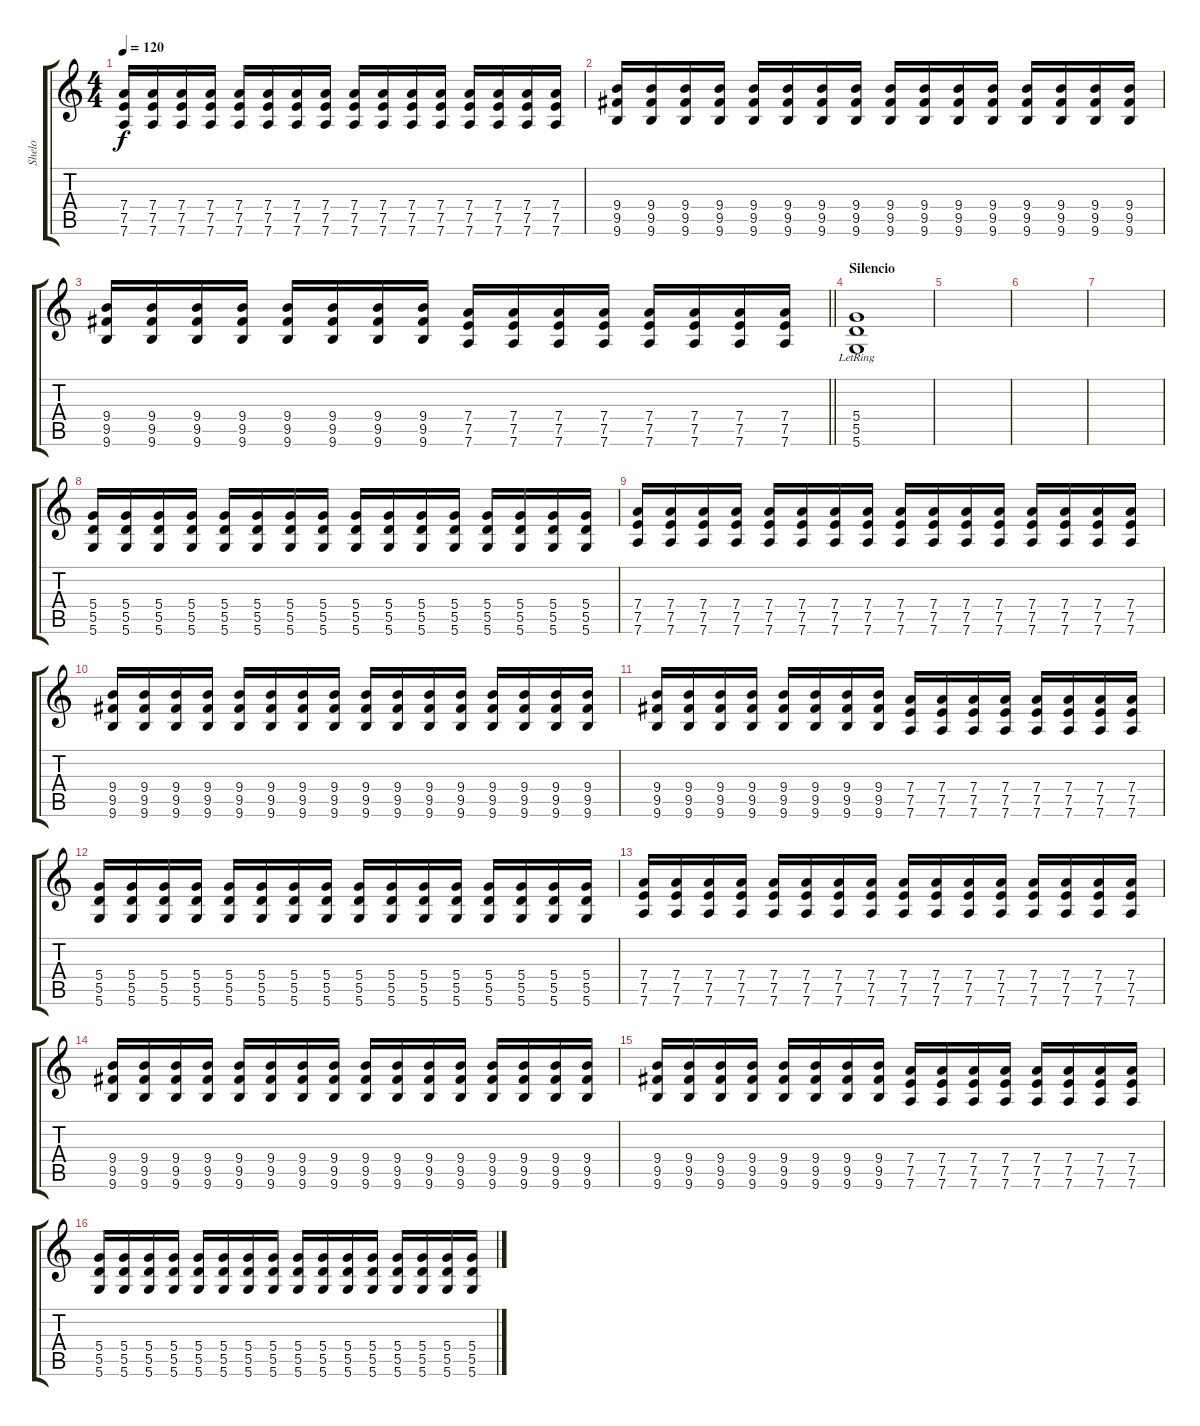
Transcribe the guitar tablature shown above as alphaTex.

\track ("Shelo" "Shelo") {instrument distortionguitar}
\staff {score tabs}
\tuning (E4 B3 G3 D3 A2 D2) {hide}
\ts (4 4)
\tempo 120
\clef g2
\ks c
(7.4 7.5 7.6).16{dy f} (7.4 7.5 7.6).16 (7.4 7.5 7.6).16 (7.4 7.5 7.6).16 (7.4 7.5 7.6).16 (7.4 7.5 7.6).16 (7.4 7.5 7.6).16 (7.4 7.5 7.6).16 (7.4 7.5 7.6).16 (7.4 7.5 7.6).16 (7.4 7.5 7.6).16 (7.4 7.5 7.6).16 (7.4 7.5 7.6).16 (7.4 7.5 7.6).16 (7.4 7.5 7.6).16 (7.4 7.5 7.6).16 |
(9.4 9.5 9.6).16 (9.4 9.5 9.6).16 (9.4 9.5 9.6).16 (9.4 9.5 9.6).16 (9.4 9.5 9.6).16 (9.4 9.5 9.6).16 (9.4 9.5 9.6).16 (9.4 9.5 9.6).16 (9.4 9.5 9.6).16 (9.4 9.5 9.6).16 (9.4 9.5 9.6).16 (9.4 9.5 9.6).16 (9.4 9.5 9.6).16 (9.4 9.5 9.6).16 (9.4 9.5 9.6).16 (9.4 9.5 9.6).16 |
\barLineRight lightlight
(9.4 9.5 9.6).16 (9.4 9.5 9.6).16 (9.4 9.5 9.6).16 (9.4 9.5 9.6).16 (9.4 9.5 9.6).16 (9.4 9.5 9.6).16 (9.4 9.5 9.6).16 (9.4 9.5 9.6).16 (7.4 7.5 7.6).16 (7.4 7.5 7.6).16 (7.4 7.5 7.6).16 (7.4 7.5 7.6).16 (7.4 7.5 7.6).16 (7.4 7.5 7.6).16 (7.4 7.5 7.6).16 (7.4 7.5 7.6).16 |
\section ("" "Silencio")
(5.4{lr} 5.5 5.6).1 |
|
|
|
(5.4 5.5 5.6).16 (5.4 5.5 5.6).16 (5.4 5.5 5.6).16 (5.4 5.5 5.6).16 (5.4 5.5 5.6).16 (5.4 5.5 5.6).16 (5.4 5.5 5.6).16 (5.4 5.5 5.6).16 (5.4 5.5 5.6).16 (5.4 5.5 5.6).16 (5.4 5.5 5.6).16 (5.4 5.5 5.6).16 (5.4 5.5 5.6).16 (5.4 5.5 5.6).16 (5.4 5.5 5.6).16 (5.4 5.5 5.6).16 |
(7.4 7.5 7.6).16 (7.4 7.5 7.6).16 (7.4 7.5 7.6).16 (7.4 7.5 7.6).16 (7.4 7.5 7.6).16 (7.4 7.5 7.6).16 (7.4 7.5 7.6).16 (7.4 7.5 7.6).16 (7.4 7.5 7.6).16 (7.4 7.5 7.6).16 (7.4 7.5 7.6).16 (7.4 7.5 7.6).16 (7.4 7.5 7.6).16 (7.4 7.5 7.6).16 (7.4 7.5 7.6).16 (7.4 7.5 7.6).16 |
(9.4 9.5 9.6).16 (9.4 9.5 9.6).16 (9.4 9.5 9.6).16 (9.4 9.5 9.6).16 (9.4 9.5 9.6).16 (9.4 9.5 9.6).16 (9.4 9.5 9.6).16 (9.4 9.5 9.6).16 (9.4 9.5 9.6).16 (9.4 9.5 9.6).16 (9.4 9.5 9.6).16 (9.4 9.5 9.6).16 (9.4 9.5 9.6).16 (9.4 9.5 9.6).16 (9.4 9.5 9.6).16 (9.4 9.5 9.6).16 |
(9.4 9.5 9.6).16 (9.4 9.5 9.6).16 (9.4 9.5 9.6).16 (9.4 9.5 9.6).16 (9.4 9.5 9.6).16 (9.4 9.5 9.6).16 (9.4 9.5 9.6).16 (9.4 9.5 9.6).16 (7.4 7.5 7.6).16 (7.4 7.5 7.6).16 (7.4 7.5 7.6).16 (7.4 7.5 7.6).16 (7.4 7.5 7.6).16 (7.4 7.5 7.6).16 (7.4 7.5 7.6).16 (7.4 7.5 7.6).16 |
(5.4 5.5 5.6).16 (5.4 5.5 5.6).16 (5.4 5.5 5.6).16 (5.4 5.5 5.6).16 (5.4 5.5 5.6).16 (5.4 5.5 5.6).16 (5.4 5.5 5.6).16 (5.4 5.5 5.6).16 (5.4 5.5 5.6).16 (5.4 5.5 5.6).16 (5.4 5.5 5.6).16 (5.4 5.5 5.6).16 (5.4 5.5 5.6).16 (5.4 5.5 5.6).16 (5.4 5.5 5.6).16 (5.4 5.5 5.6).16 |
(7.4 7.5 7.6).16 (7.4 7.5 7.6).16 (7.4 7.5 7.6).16 (7.4 7.5 7.6).16 (7.4 7.5 7.6).16 (7.4 7.5 7.6).16 (7.4 7.5 7.6).16 (7.4 7.5 7.6).16 (7.4 7.5 7.6).16 (7.4 7.5 7.6).16 (7.4 7.5 7.6).16 (7.4 7.5 7.6).16 (7.4 7.5 7.6).16 (7.4 7.5 7.6).16 (7.4 7.5 7.6).16 (7.4 7.5 7.6).16 |
(9.4 9.5 9.6).16 (9.4 9.5 9.6).16 (9.4 9.5 9.6).16 (9.4 9.5 9.6).16 (9.4 9.5 9.6).16 (9.4 9.5 9.6).16 (9.4 9.5 9.6).16 (9.4 9.5 9.6).16 (9.4 9.5 9.6).16 (9.4 9.5 9.6).16 (9.4 9.5 9.6).16 (9.4 9.5 9.6).16 (9.4 9.5 9.6).16 (9.4 9.5 9.6).16 (9.4 9.5 9.6).16 (9.4 9.5 9.6).16 |
(9.4 9.5 9.6).16 (9.4 9.5 9.6).16 (9.4 9.5 9.6).16 (9.4 9.5 9.6).16 (9.4 9.5 9.6).16 (9.4 9.5 9.6).16 (9.4 9.5 9.6).16 (9.4 9.5 9.6).16 (7.4 7.5 7.6).16 (7.4 7.5 7.6).16 (7.4 7.5 7.6).16 (7.4 7.5 7.6).16 (7.4 7.5 7.6).16 (7.4 7.5 7.6).16 (7.4 7.5 7.6).16 (7.4 7.5 7.6).16 |
(5.4 5.5 5.6).16 (5.4 5.5 5.6).16 (5.4 5.5 5.6).16 (5.4 5.5 5.6).16 (5.4 5.5 5.6).16 (5.4 5.5 5.6).16 (5.4 5.5 5.6).16 (5.4 5.5 5.6).16 (5.4 5.5 5.6).16 (5.4 5.5 5.6).16 (5.4 5.5 5.6).16 (5.4 5.5 5.6).16 (5.4 5.5 5.6).16 (5.4 5.5 5.6).16 (5.4 5.5 5.6).16 (5.4 5.5 5.6).16
